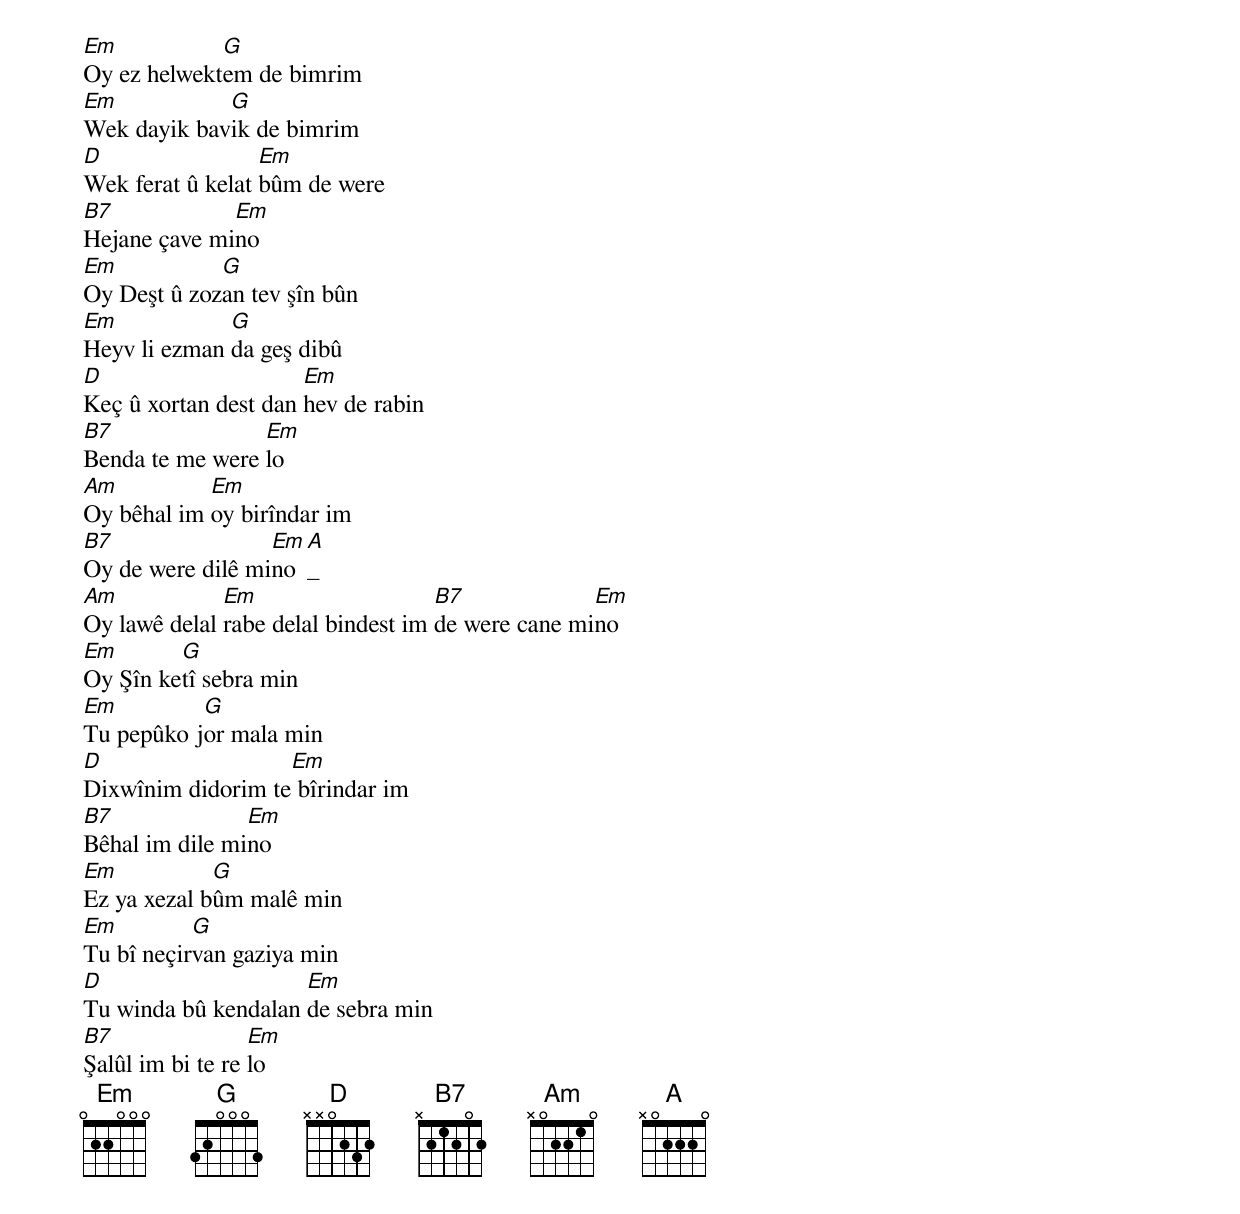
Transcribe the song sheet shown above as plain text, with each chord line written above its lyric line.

Em           G
Oy ez helwektem de bimrim
Em           G
Wek dayik bavik de bimrim
D                 Em
Wek ferat û kelat bûm de were
B7            Em
Hejane çave mino
Em           G
Oy Deşt û zozan tev şîn bûn
Em            G
Heyv li ezman da geş dibû
D                     Em
Keç û xortan dest dan hev de rabin
B7               Em
Benda te me were lo
Am          Em
Oy bêhal im oy birîndar im
B7                Em A
Oy de were dilê mino _
Am            Em                    B7             Em
Oy lawê delal rabe delal bindest im de were cane mino
Em       G
Oy Şîn ketî sebra min
Em         G
Tu pepûko jor mala min
D                  Em
Dixwînim didorim te bîrindar im
B7              Em
Bêhal im dile mino
Em           G
Ez ya xezal bûm malê min
Em         G
Tu bî neçirvan gaziya min
D                    Em
Tu winda bû kendalan de sebra min
B7                Em
Şalûl im bi te re lo
